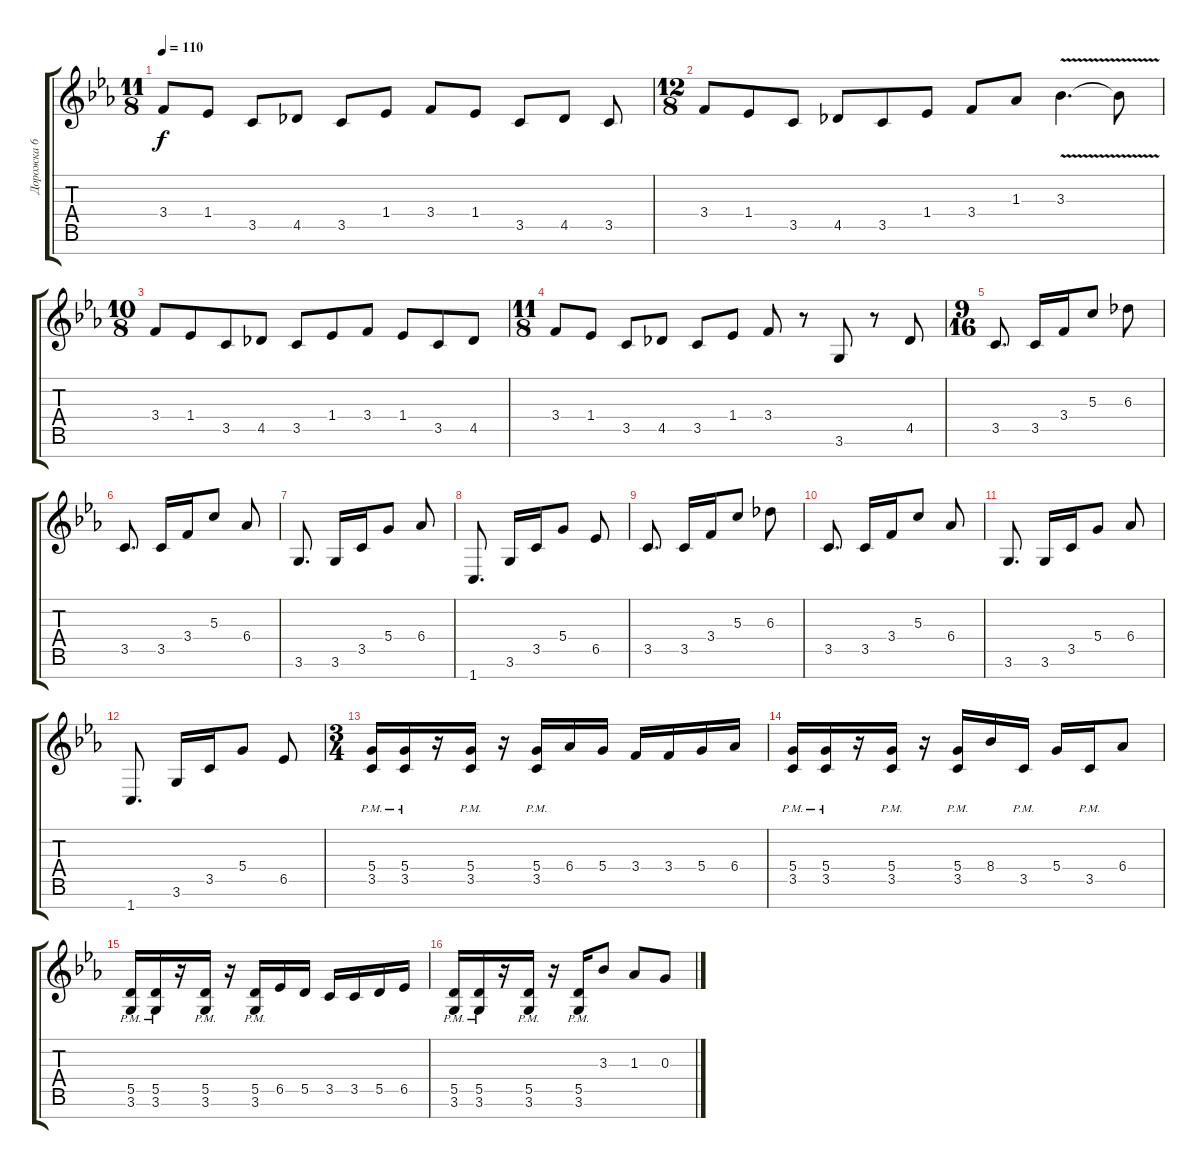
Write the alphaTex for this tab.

\track ("Дорожка 6" "Дорожка 6") {instrument distortionguitar}
\staff {score tabs}
\tuning (E4 B3 G3 D3 A2 E2 B1) {hide}
\ts (11 8)
\tempo 110
\clef g2
\ks cminor
3.4.8{dy f balance 0 instrument distortionguitar} 1.4.8 3.5.8 4.5.8 3.5.8 1.4.8 3.4.8 1.4.8 3.5.8 4.5.8 3.5.8 |
\ts (12 8)
3.4.8 1.4.8 3.5.8 4.5.8 3.5.8 1.4.8 3.4.8 1.3.8 3.3{v}.4{d} 3.3{t}.8 |
\ts (10 8)
3.4.8 1.4.8 3.5.8 4.5.8 3.5.8 1.4.8 3.4.8 1.4.8 3.5.8 4.5.8 |
\ts (11 8)
3.4.8 1.4.8 3.5.8 4.5.8 3.5.8 1.4.8 3.4.8 r.8 3.6.8 r.8 4.5.8 |
\ts (9 16)
3.5.8{d balance 16 instrument acousticguitarnylon} 3.5.16 3.4.16 5.3.8 6.3.8 |
3.5.8{d} 3.5.16 3.4.16 5.3.8 6.4.8 |
3.6.8{d} 3.6.16 3.5.16 5.4.8 6.4.8 |
1.7.8{d} 3.6.16 3.5.16 5.4.8 6.5.8 |
3.5.8{d} 3.5.16 3.4.16 5.3.8 6.3.8 |
3.5.8{d} 3.5.16 3.4.16 5.3.8 6.4.8 |
3.6.8{d} 3.6.16 3.5.16 5.4.8 6.4.8 |
1.7.8{d} 3.6.16 3.5.16 5.4.8 6.5.8 |
\ts (3 4)
(5.4{pm} 3.5{pm}).16{instrument distortionguitar} (5.4{pm} 3.5{pm}).16 r.16 (5.4{pm} 3.5{pm}).16 r.16 (5.4{pm} 3.5{pm}).16 6.4.16 5.4.16 3.4.16 3.4.16 5.4.16 6.4.16 |
(5.4{pm} 3.5{pm}).16 (5.4{pm} 3.5{pm}).16 r.16 (5.4{pm} 3.5{pm}).16 r.16 (5.4{pm} 3.5{pm}).16 8.4.16 3.5{pm}.16 5.4.16 3.5{pm}.16 6.4.8 |
(5.5{pm} 3.6{pm}).16{instrument distortionguitar} (5.5{pm} 3.6{pm}).16 r.16 (5.5{pm} 3.6{pm}).16 r.16 (5.5{pm} 3.6{pm}).16 6.5.16 5.5.16 3.5.16 3.5.16 5.5.16 6.5.16 |
(5.5{pm} 3.6{pm}).16{instrument distortionguitar} (5.5{pm} 3.6{pm}).16 r.16 (5.5{pm} 3.6{pm}).16 r.16 (5.5{pm} 3.6{pm}).16 3.3.8 1.3.8 0.3.8
